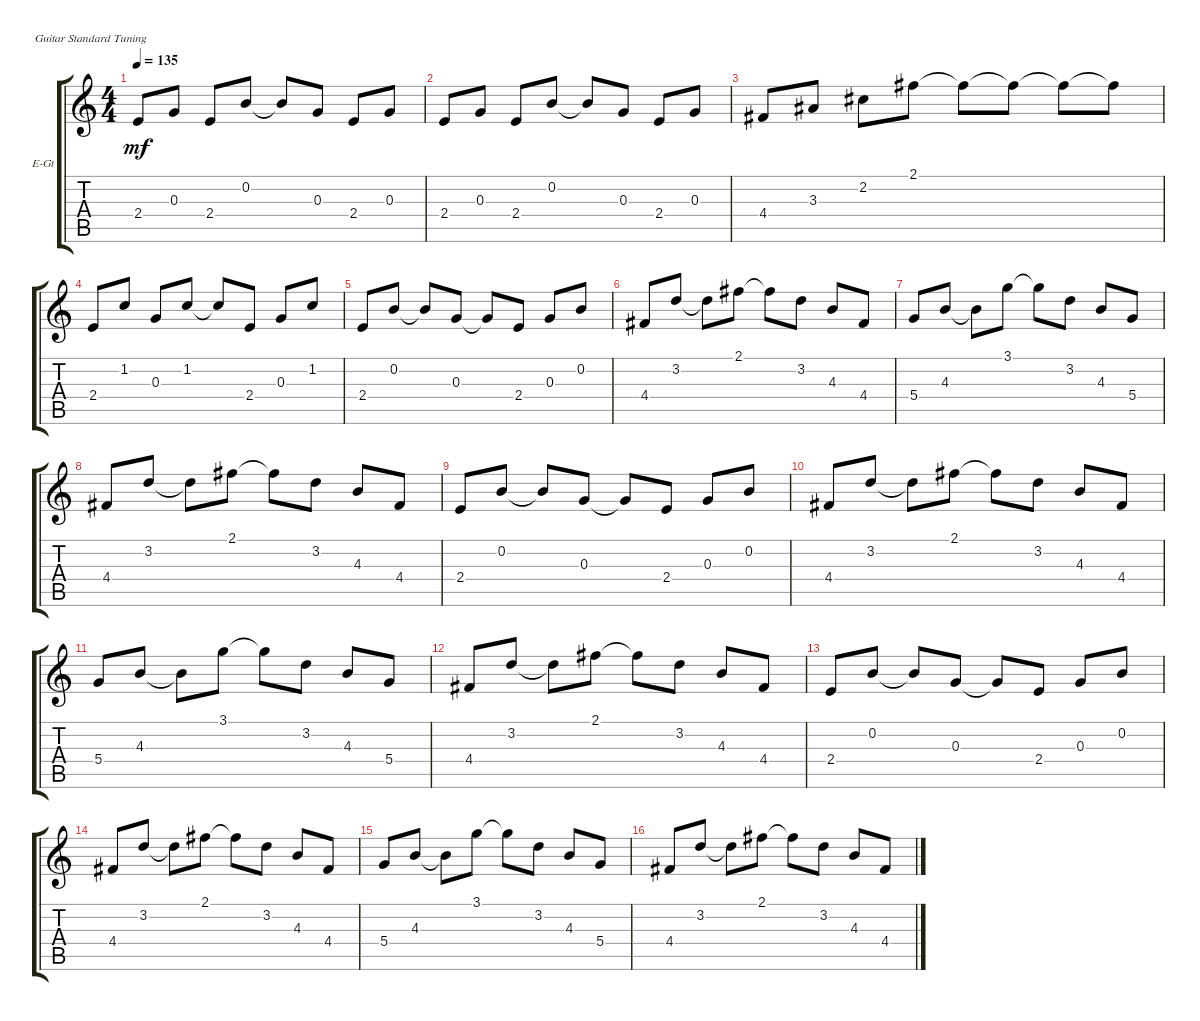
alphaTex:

\defaultSystemsLayout 4
\bracketExtendMode groupsimilarinstruments
\firstSystemTrackNameOrientation horizontal
\otherSystemsTrackNameOrientation horizontal
\track ("Electric Guitar (Clean)" "E-Gt") {solo instrument electricguitarclean}
\staff {score tabs}
\tuning (E4 B3 G3 D3 A2 E2)
\ts (4 4)
\tempo 135
\clef g2
\ks c
2.4.8{dy mf} 0.3.8 2.4.8 0.2.8 0.2{t}.8 0.3.8 2.4.8 0.3.8 |
2.4.8 0.3.8 2.4.8 0.2.8 0.2{t}.8 0.3.8 2.4.8 0.3.8 |
4.4.8 3.3.8 2.2.8 2.1.8 2.1{t}.8 2.1{t}.8 2.1{t}.8 2.1{t}.8 |
2.4.8 1.2.8 0.3.8 1.2.8 1.2{t}.8 2.4.8 0.3.8 1.2.8 |
2.4.8 0.2.8 0.2{t}.8 0.3.8 0.3{t}.8 2.4.8 0.3.8 0.2.8 |
4.4.8 3.2.8 3.2{t}.8 2.1.8 2.1{t}.8 3.2.8 4.3.8 4.4.8 |
5.4.8 4.3.8 4.3{t}.8 3.1.8 3.1{t}.8 3.2.8 4.3.8 5.4.8 |
4.4.8 3.2.8 3.2{t}.8 2.1.8 2.1{t}.8 3.2.8 4.3.8 4.4.8 |
2.4.8 0.2.8 0.2{t}.8 0.3.8 0.3{t}.8 2.4.8 0.3.8 0.2.8 |
4.4.8 3.2.8 3.2{t}.8 2.1.8 2.1{t}.8 3.2.8 4.3.8 4.4.8 |
5.4.8 4.3.8 4.3{t}.8 3.1.8 3.1{t}.8 3.2.8 4.3.8 5.4.8 |
4.4.8 3.2.8 3.2{t}.8 2.1.8 2.1{t}.8 3.2.8 4.3.8 4.4.8 |
2.4.8 0.2.8 0.2{t}.8 0.3.8 0.3{t}.8 2.4.8 0.3.8 0.2.8 |
4.4.8 3.2.8 3.2{t}.8 2.1.8 2.1{t}.8 3.2.8 4.3.8 4.4.8 |
5.4.8 4.3.8 4.3{t}.8 3.1.8 3.1{t}.8 3.2.8 4.3.8 5.4.8 |
4.4.8 3.2.8 3.2{t}.8 2.1.8 2.1{t}.8 3.2.8 4.3.8 4.4.8
